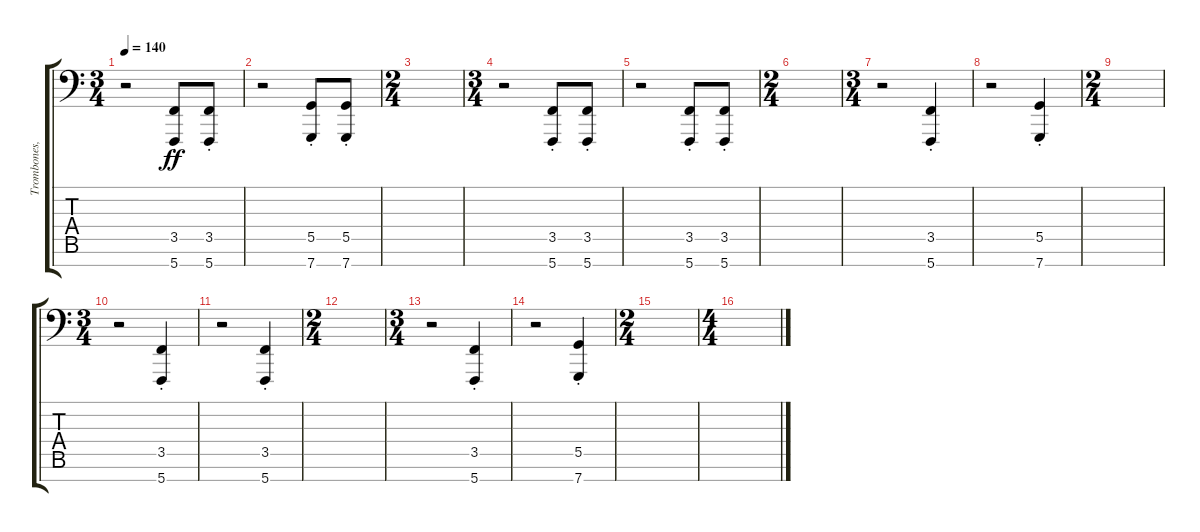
\track ("Trombones, Tuba" "Trombones,") {instrument trombone}
\staff {score tabs}
\tuning (E4 B3 G3 D3 D2 A1 C1) {hide}
\ts (3 4)
\tempo 140
\clef f4
\ks aminor
r.2{dy ff} (3.5{st} 5.7{st}).8 (3.5{st} 5.7{st}).8 |
r.2 (5.5{st} 7.7{st}).8 (5.5{st} 7.7{st}).8 |
\ts (2 4)
|
\ts (3 4)
r.2 (3.5{st} 5.7{st}).8 (3.5{st} 5.7{st}).8 |
r.2 (3.5{st} 5.7{st}).8 (3.5{st} 5.7{st}).8 |
\ts (2 4)
|
\ts (3 4)
r.2 (3.5{st} 5.7{st}).4 |
r.2 (5.5{st} 7.7{st}).4 |
\ts (2 4)
|
\ts (3 4)
r.2 (3.5{st} 5.7{st}).4 |
r.2 (3.5{st} 5.7{st}).4 |
\ts (2 4)
|
\ts (3 4)
r.2 (3.5{st} 5.7{st}).4 |
r.2 (5.5{st} 7.7{st}).4 |
\ts (2 4)
|
\ts (4 4)
